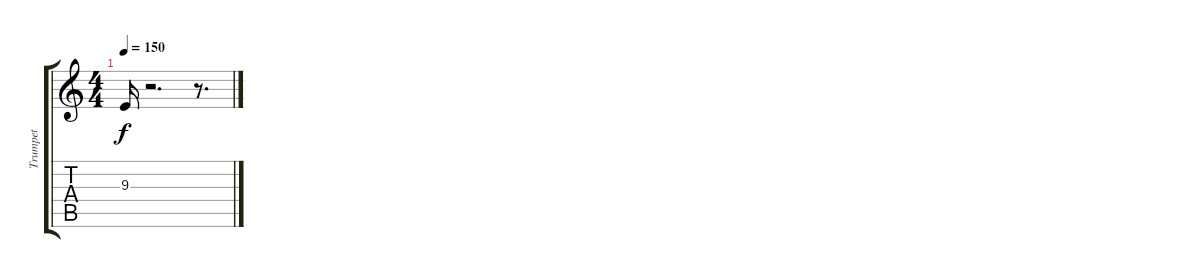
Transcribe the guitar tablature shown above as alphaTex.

\track ("Trumpet" "Trumpet") {instrument trumpet}
\staff {score tabs}
\tuning (E4 B3 G3 D3 A2 E2) {hide}
\ts (4 4)
\tempo 150
\clef g2
\ks c
9.3.16{dy f} r.2{d} r.8{d}
